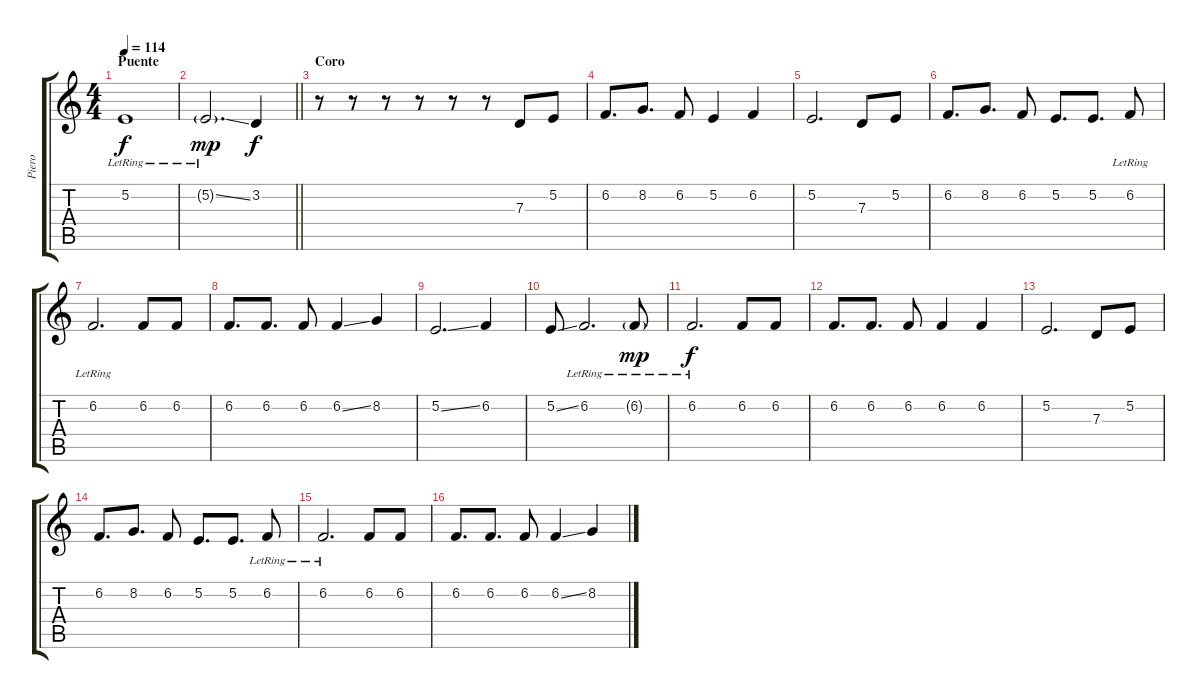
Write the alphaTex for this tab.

\track ("Piero" "Piero") {instrument clarinet}
\staff {score tabs}
\tuning (E4 B3 G3 D3 A2 E2) {hide}
\ts (4 4)
\section ("" "Puente")
\tempo 114
\clef g2
\ks c
5.2{lr}.1{dy f} |
\barLineRight lightlight
5.2{ss g lr}.2{d dy mp} 3.2.4{dy f} |
\section ("" "Coro")
r.8 r.8 r.8 r.8 r.8 r.8 7.3.8 5.2.8 |
6.2.8{d} 8.2.8{d} 6.2.8 5.2.4 6.2.4 |
5.2.2{d} 7.3.8 5.2.8 |
6.2.8{d} 8.2.8{d} 6.2.8 5.2.8{d} 5.2.8{d} 6.2{lr}.8 |
6.2{lr}.2{d} 6.2.8 6.2.8 |
6.2.8{d} 6.2.8{d} 6.2.8 6.2{ss}.4 8.2.4 |
5.2{ss}.2{d} 6.2.4 |
5.2{ss}.8 6.2{lr}.2{d} 6.2{g lr}.8{dy mp} |
6.2{lr}.2{d dy f} 6.2.8 6.2.8 |
6.2.8{d} 6.2.8{d} 6.2.8 6.2.4 6.2.4 |
5.2.2{d} 7.3.8 5.2.8 |
6.2.8{d} 8.2.8{d} 6.2.8 5.2.8{d} 5.2.8{d} 6.2{lr}.8 |
6.2{lr}.2{d} 6.2.8 6.2.8 |
6.2.8{d} 6.2.8{d} 6.2.8 6.2{ss}.4 8.2.4
